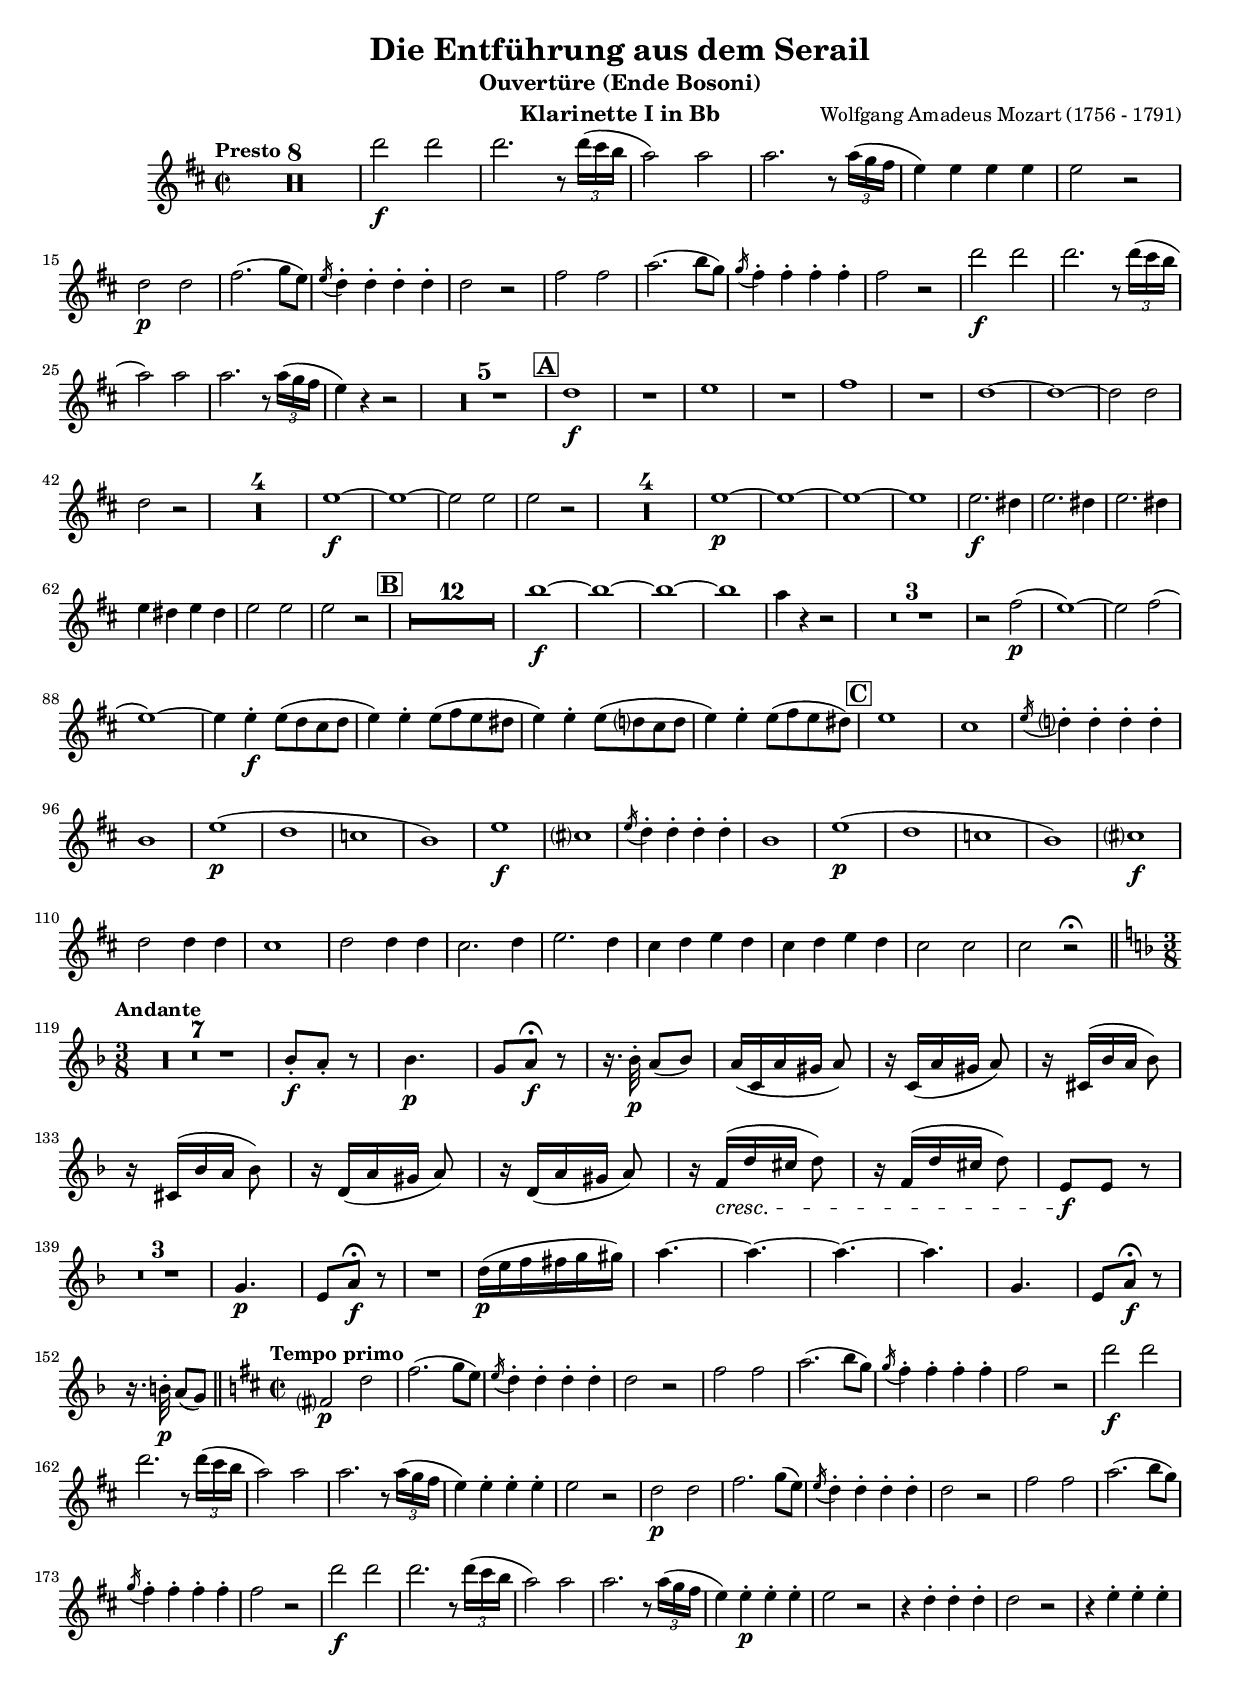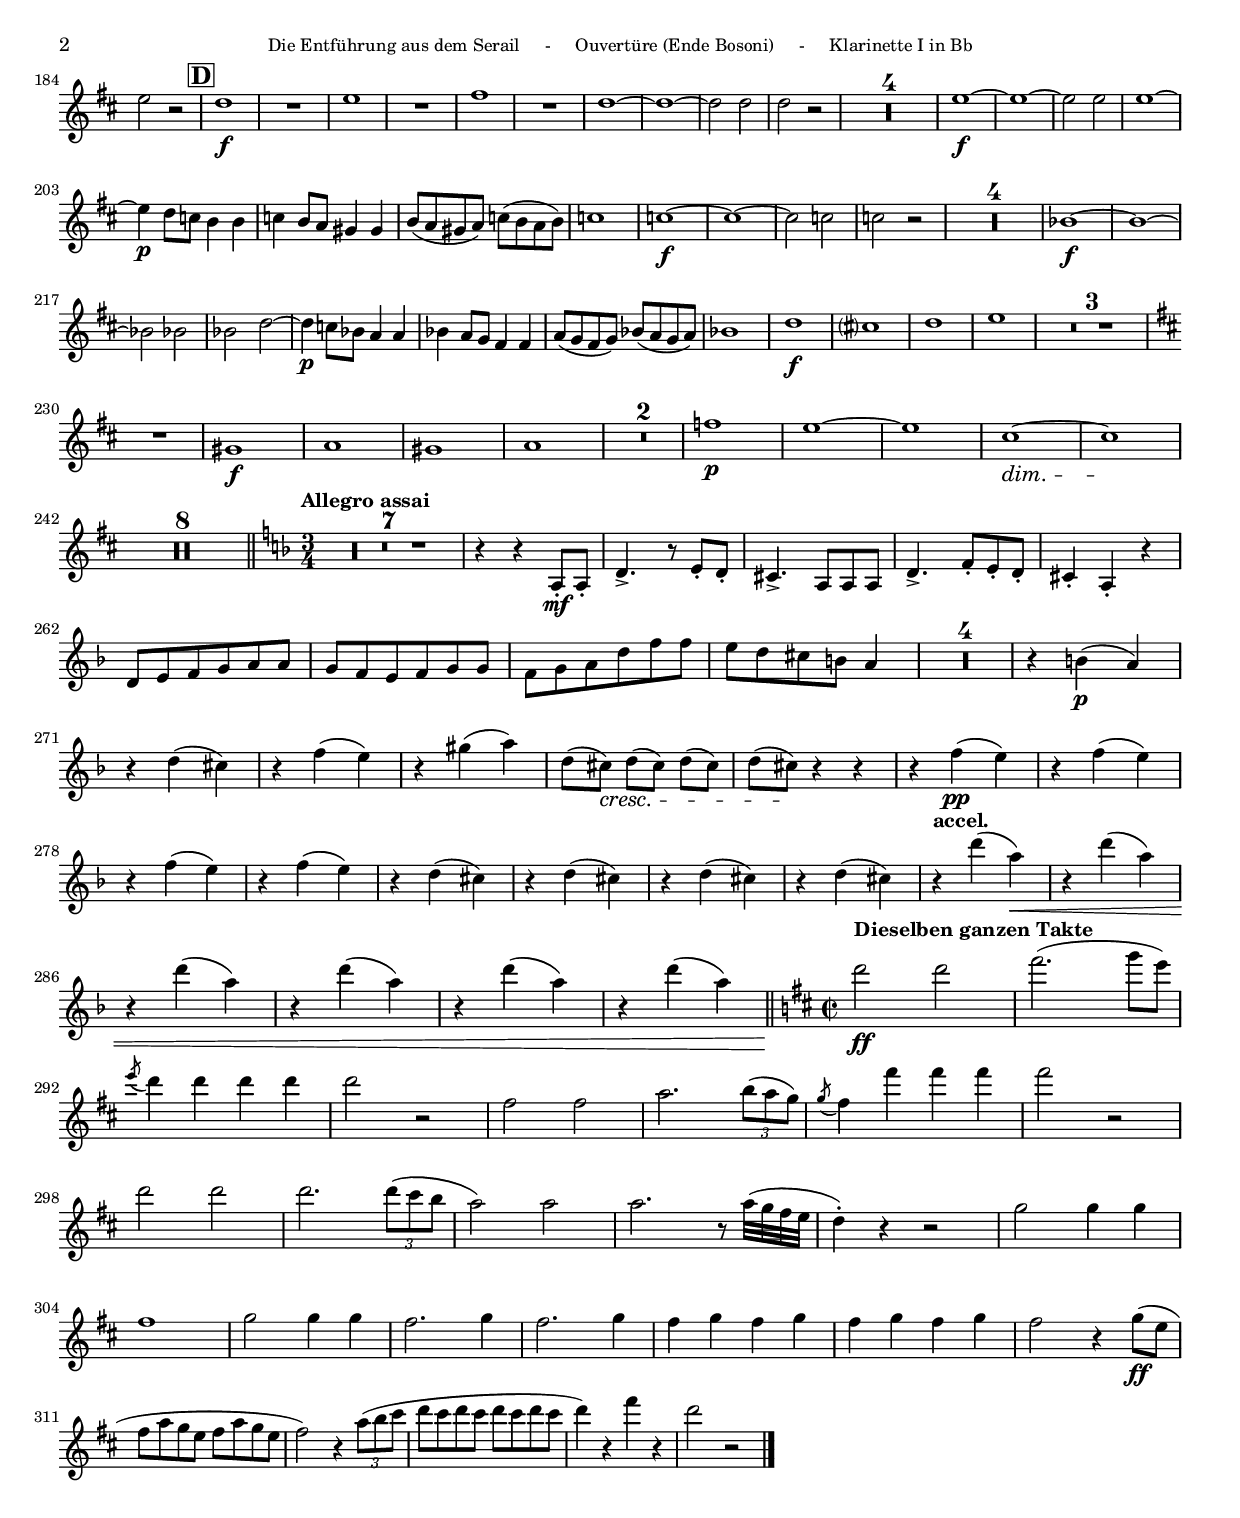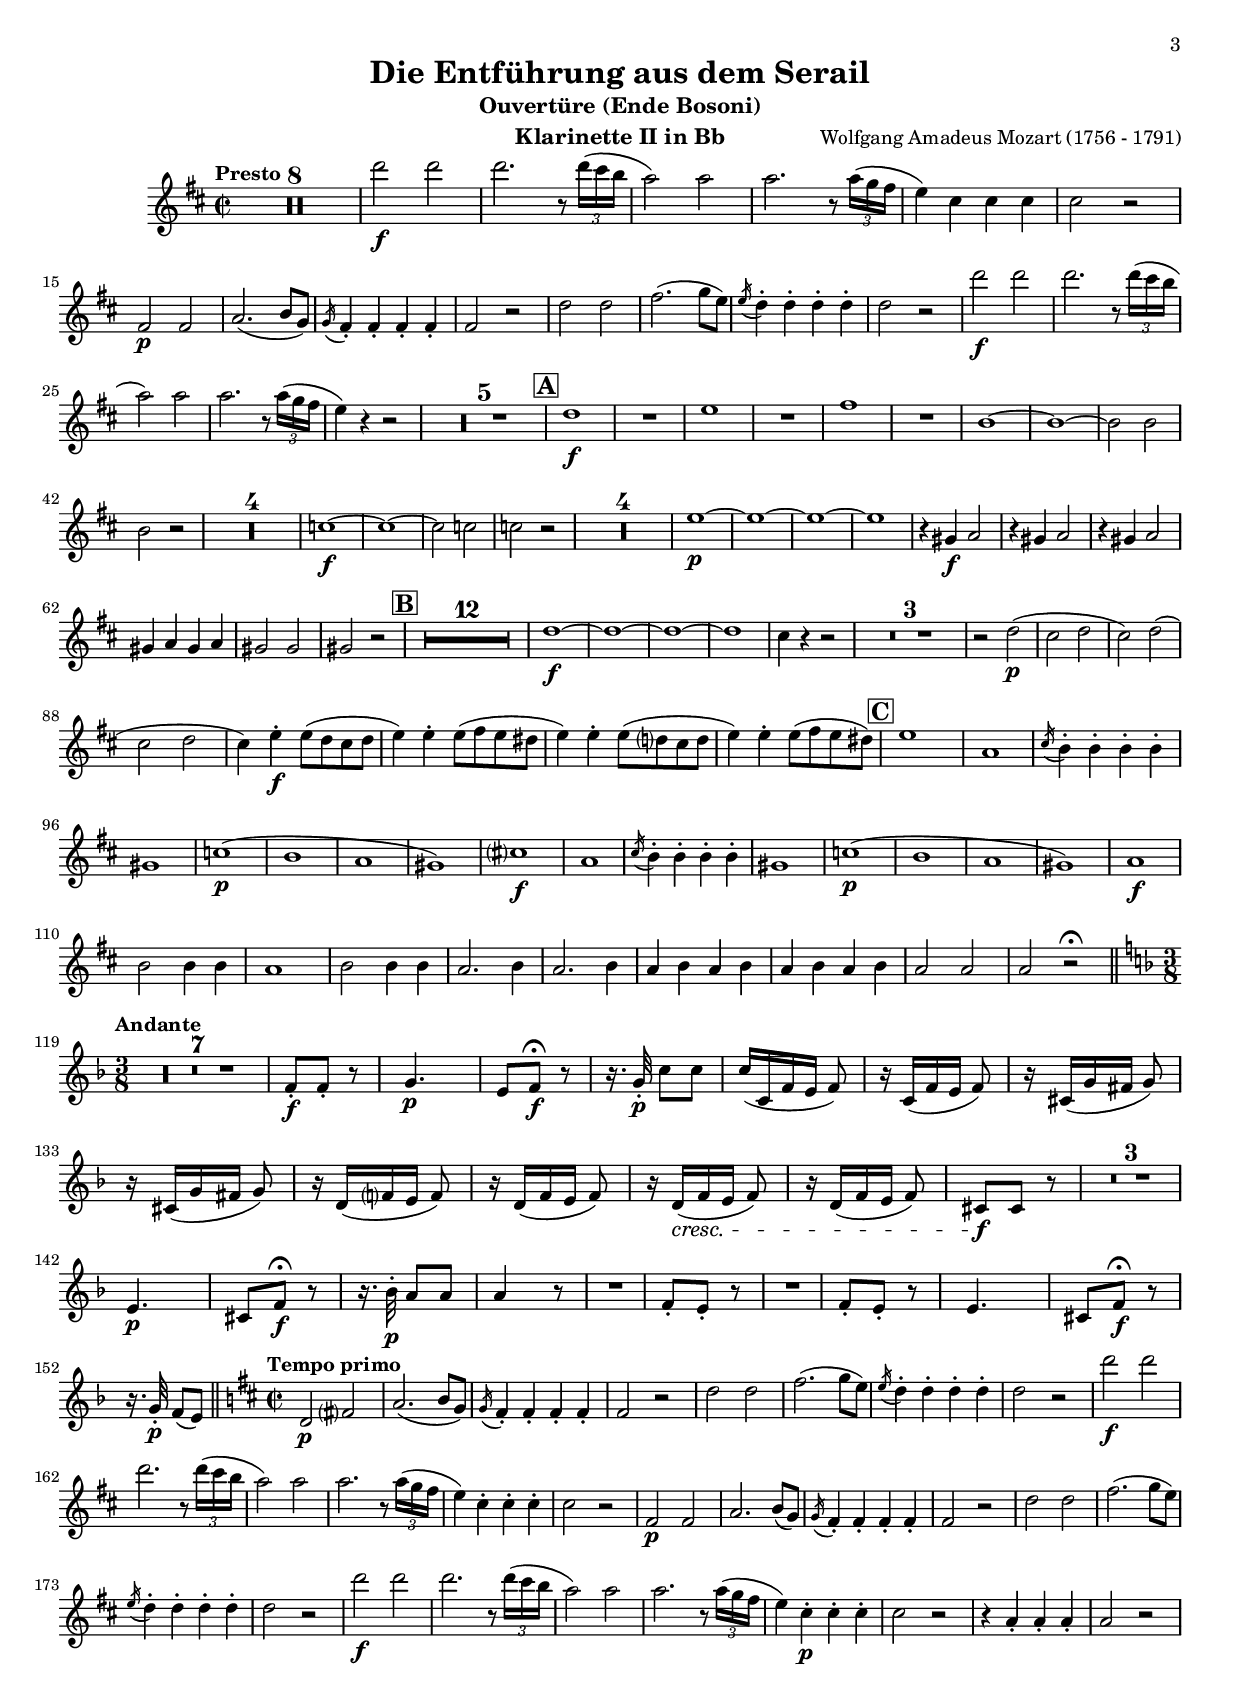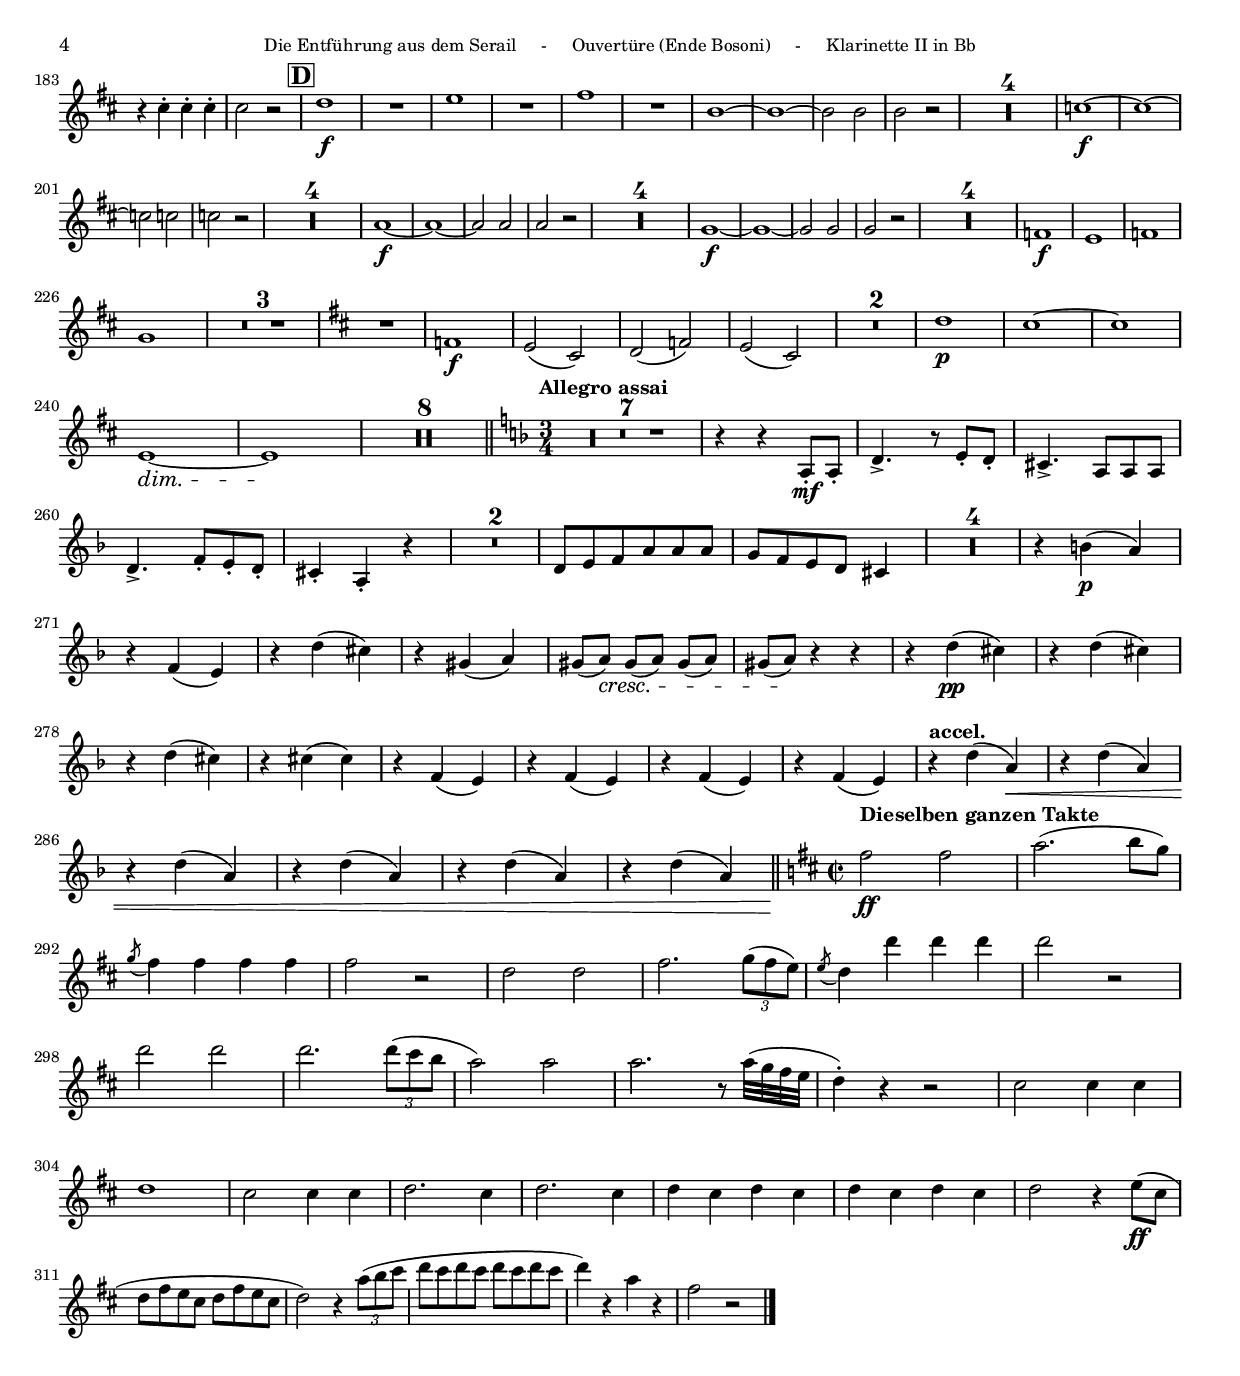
\version "2.18.2"
\language "deutsch"

\paper {
    top-margin = 10\mm
    bottom-margin = 10\mm
    left-margin = 10\mm
    right-margin = 10\mm
    ragged-last = ##t
}
  
\header{
  title = "Die Entführung aus dem Serail"
  subtitle = "Ouvertüre (Ende Bosoni)"
  composer = "Wolfgang Amadeus Mozart (1756 - 1791)"
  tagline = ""
}

% Adapt this for automatic line-breaks
% mBreak = {}
mBreak = { \break }
#(set-global-staff-size 17)

% Useful snippets
pDolce = \markup { \dynamic p \italic \bold "dolce" }
pesante = _\markup {\italic {"pesante"} }
pocoRit = ^\markup {\italic {"poco rit."} }
moltoRit = ^\markup {\italic {"molto rit."} }
pocoAnimato = ^\markup {\italic {"poco animato"} }
pocoAPocoPiuAnimato = ^\markup {\italic {"poco a poco più animato"} }
lunga = _\markup {\italic {"lunga"} }
string = ^\markup {\italic {"string."} }
legato = _\markup {\italic {"legato"} }
solo = ^\markup { "Solo" }
sic = ^\markup { \tiny { "sic!" } }
accel = ^\markup { \bold { "accel." } }
dieselben = ^\markup { \bold { "Dieselben ganzen Takte" } }

% Adapted from LSR http://lsr.di.unimi.it/LSR/Snippet?id=431
% Force a bar number to appear at the location of the next symbol
% Usage: \forceBarNumber a8 ...
forceBarNumber =
#(define-music-function (parser location music) (ly:music?)
    #{
      \override Score.BarNumber.break-visibility = ##(#f #t #t)
      $music
      \revert Score.BarNumber.break-visibility
    #})


% Adapted from http://lsr.di.unimi.it/LSR/Snippet?id=655
% Make title, subtitle, instrument appear on pages other than the first
#(define (part-not-first-page layout props arg)
   (if (not (= (chain-assoc-get 'page:page-number props -1)
               (ly:output-def-lookup layout 'first-page-number)))
       (interpret-markup layout props arg)
       empty-stencil))

\paper {
  oddHeaderMarkup = \markup
  \fill-line {
    " "
    \on-the-fly #part-not-first-page \fontsize #-1.0 \concat {
      \fromproperty #'header:title
      "     -     "
      \fromproperty #'header:subtitle
      "     -     "
      \fromproperty #'header:instrument
    }
    \on-the-fly #print-page-number-check-first \fromproperty #'page:page-number-string
  }
  evenHeaderMarkup = \markup
  \fill-line {
    \on-the-fly #print-page-number-check-first \fromproperty #'page:page-number-string
    \on-the-fly #part-not-first-page \fontsize #-1.0 \concat {
      \fromproperty #'header:title
      "     -     "
      \fromproperty #'header:subtitle
      "     -     "
      \fromproperty #'header:instrument
    }
    " "
  }
}

% ---------------------------------------------------------

clarinet_I_main = {
  \relative c' {
    \transposition c
    \key c \major
    \defaultTimeSignature
    \time 2/2
    \tempo "Presto"

    % cl1 page 1 line 1
    \barNumberCheck #1
    R1*8 |
    c''2\f c |
    c2. r8 \tuplet 3/2 { c16( h a } |
    g2) g |
    g2. r8 \tuplet 3/2 { g16( f e } |
    d4) d d d |
    d2 r2 |
    \mBreak
    
    % cl1 page 1 line 2
    \barNumberCheck #15
    c2\p c |
    e2.( f8 d) |
    \acciaccatura { d16 } c4-. c-. c-. c-. |
    c2 r2 |
    e2 e |
    g2.( a8 f) |
    \acciaccatura { f16 } e4-. e-. e-. e-. |
    e2 r2 |
    c'2\f c |
    c2. r8 \tuplet 3/2 { c16( h a } |
    \mBreak
    
    % cl1 page 1 line 3
    \barNumberCheck #25
    g2) g |
    g2. r8 \tuplet 3/2 { g16( f e } |
    d4) r4 r2 |
    R1*5 |
    \mark #1
    c1\f |
    R1 |
    d1 |
    R1 |
    e1 |
    R1 |
    c1~ |
    c1~ |
    c2 c |
    \mBreak
    
    % cl1 page 1 line 4
    \barNumberCheck #42
    c2 r2 |
    R1*4 |
    d1\f~ |
    d1~ |
    d2 d |
    d2 r2 |
    R1*4 |
    d1\p~ |
    d1~ |
    d1~ |
    d1 |
    d2.\f cis4 |
    d2. cis4 |
    d2. cis4 |
    \mBreak
    
    % cl1 page 1 line 5
    \barNumberCheck #62
    d4 cis d cis |
    d2 d |
    d2 r2 |
    \mark #2
    R1*12
    a'1\f~ |
    a1~ |
    a1~ |
    a1 |
    g4 r4 r2 |
    R1*3 |
    r2 e2\p( |
    d1)~ |
    d2 e( |
    \mBreak
    
    % cl1 page 1 line 6
    \barNumberCheck #88
    d1)~ |
    d4 d-.\f d8( c h c |
    d4) d-. d8( e d cis |
    d4) d-. d8( c h c |
    d4) d-. d8( e d cis) |
    \mark #3
    d1 |
    h1 |
    \acciaccatura { d16 } c?4-. c-. c-. c-. |
    \mBreak
    
    % cl1 page 1 line 7
    \barNumberCheck #96
    a1 |
    d1\p( |
    c1 |
    b1 |
    a1) |
    d1\f |
    h?1 |
    \acciaccatura { d16 } c4-. c-. c-. c-. |
    a1 |
    d1\p( |
    c1 |
    b1 |
    a1) |
    h?1\f |
    \mBreak
    
    % cl1 page 1 line 8
    \barNumberCheck #110
    c2 c4 c |
    h1 |
    c2 c4 c |
    h2. c4 |
    d2. c4 |
    h4 c d c |
    h4 c d c |
    h2 h |
    h2 r2\fermata
    \bar "||"
    \mBreak

    % cl1 page 1 line 9
    \barNumberCheck #119
    \key es \major
    \time 3/8
    \tempo "Andante"
    R4.*7 |
    as8-.\f g-. r |
    as4.\p |
    f8 g\f\fermata r |
    r16. as32-.\p\noBeam g8( as) |
    g16( b, g' fis g8\noBeam) |
    r16 b,( g' fis g8\noBeam) |
    r16 h,( as' g as8\noBeam) |
    \mBreak
    
    % cl1 page 1 line 10
    \barNumberCheck #133
    r16 h,( as' g as8\noBeam) |
    r16 c,( g' fis g8\noBeam) |
    r16 c,( g' fis g8\noBeam) |
    r16 es(\cresc c' h c8\noBeam) |
    r16 es,( c' h c8\noBeam) |
    d,8\f d r |
    \mBreak
    
    % cl1 page 1 line 11
    \barNumberCheck #139
    R4.*3 |
    f4.\p |
    d8 g8\f\fermata r |
    R4. |
    c16(\p d es e f fis) |
    g4.~ |
    g4.~ |
    g4.~ |
    g4. |
    f,4. |
    d8 g8\f\fermata r |
    \mBreak
  
    % cl1 page 2 line 1
    \barNumberCheck #152
    r16. a32-.\p\noBeam g8( f) |
    \bar "||"
    \key c \major
    \time 2/2
    \tempo "Tempo primo"
    e?2\p c'2 |
    e2.( f8 d) |
    \acciaccatura { d16 } c4-. c-. c-. c-. |
    c2 r2 |
    e2 e |
    g2.( a8 f) |
    \acciaccatura { f16 } e4-. e-. e-. e-. |
    e2 r2 |
    c'2\f c |
    \mBreak
    
    % cl1 page 2 line 2
    \barNumberCheck #162
    c2. r8 \tuplet 3/2 { c16( h a } |
    g2) g |
    g2. r8 \tuplet 3/2 { g16( f e } |
    d4) d-. d-. d-. |
    d2 r2 |
    c2\p c |
    e2. f8( d) |
    \acciaccatura { d16 } c4-. c-. c-. c-. |
    c2 r2 |
    e2 e |
    g2.( a8 f) |
    \mBreak
    
    % cl1 page 2 line 3
    \barNumberCheck #173
    \acciaccatura { f16 } e4-. e-. e-. e-. |
    e2 r2 |
    c'2\f c |
    c2. r8 \tuplet 3/2 { c16( h a } |
    g2) g |
    g2. r8 \tuplet 3/2 { g16( f e } |
    d4) d-.\p d-. d-. |
    d2 r2 |
    r4 c-. c-. c-. |
    c2 r2 |
    r4 d-. d-. d-. ||
    \mBreak
    
    % cl1 page 2 line 4
    \barNumberCheck #184
    d2 r2 |
    \mark #4
    c1\f
    R1 |
    d1 |
    R1 |
    e1 |
    R1 |
    c1~ |
    c1~ |
    c2 c |
    c2 r2 |
    R1*4 |
    d1\f~ |
    d1~ |
    d2 d |
    d1~ |
    \mBreak
    
    % cl1 page 2 line 5
    \barNumberCheck #203
    d4\p c8 b a4 a |
    b4 a8 g fis4 fis |
    a8( g fis g) b( a g a) |
    b1 |
    b1\f~ |
    b1~ |
    b2 b |
    b2 r |
    R1*4 |
    as1\f~ |
    as1~ |
    \mBreak
    
    % cl1 page 2 line 6
    \barNumberCheck #217
    as2 as |
    as2 c~ |
    c4\p b8 as g4 g |
    as4 g8 f e4 e |
    g8( f e f) as( g f g) |
    as1 |
    c1\f |
    h?1 |
    c1 |
    d1 |
    R1*3 |
    \mBreak
  }
}

clarinet_I_end_andre = {
  \relative c' {
    \transposition c
    \key c \major

    % (andre) cl1 page 2 line 7
    \barNumberCheck #230
    g''2.\f fis4 |
    g2.\fz fis4 |
    g2.\fz fis4 |
    g4 fis g fis |
    g2 g |
    g2 r |
    \mark #5
    R1*8 |
    g2\f g |
    g2. r4 |
    g2 g |
    g2. r4 |
    f2 f |
    f2. r8 f32( e d c |
    \mBreak
    
    % (andre) cl1 page 2 line 8
    \barNumberCheck #250
    h2) h |
    h2. r8 h32( a g f |
    e4) r a2\p( |
    g2 f |
    e2) a( |
    g2 f |
    e2) g~ |
    g1~ |
    g2 g~ |
    g1~ |
    g4 r g'8\f( f e f) |
    g2 g8( a g fis) |
    \mBreak
    
    % cl1 page 2 line 9
    \barNumberCheck #262
    g2 g8( f e f) |
    g2 g8( a g fis) |
    \mark #6
    g1\fz |
    e1\fz |
    \acciaccatura { g16 } f4 f f f |
    d1\fz |
    R1*4 |
    g1\fz |
    e1\fz |
    \acciaccatura { g16 } f4 f f f |
    d2\fz r |
    \mBreak
    
    % (andre) cl1 page 2 line 10
    \barNumberCheck #276
    es1\p( |
    d1 |
    c1 |
    h1) |
    R1*4 |
    e1\cresc( |
    d1 |
    c1 |
    h1) |
    \mark #7
    c1\fp |
    R1 |
    f1\fp |
    R1 |
    g1\fp |
    R1 |
    a1\fz |
    a1\fz |
    a1\fz~ |
    \mBreak
    
    % (andre) cl1 page 2 line 11
    \barNumberCheck #297
    a2 a\fz |
    g2 e |
    f2 d |
    a'1\fz |
    a1\fz |
    a1\fz~ |
    a2 a\fz |
    g1( |
    e1 |
    f1 |
    d1) |
    c1\ff~ |
    c1 |
    e1\ff~ |
    e1 |
    g1\ff~ |
    g1 |
    \mBreak
    
    % (andre) cl1 page 2 line 12
    \barNumberCheck #314
    c4\ff e,8. e16 e4 g |
    e4 g e g |
    e4 e8. e16 e4 g |
    e4 g e g |
    e4 e8. e16 e4 g |
    e4 g e g |
    e2. r4 |
    c'2. r4 |
    c,1\fermata
    \bar "|."
    \mBreak
  }
}

clarinet_I_end_bosoni = {
  \relative c' {
    \transposition c
    \key c \major

    % (bosoni) cl1 page 1 line 1
    % \barNumberCheck #1
    R1 |
    fis1\f |
    g1 |
    fis1 |
    g1 |
    R1*2 |
    es'1\p |
    d1~ |
    d1 |
    h1~\dim |
    h1\! |
    \mBreak
    
    % (bosoni) cl1 page 1 line 2
    % \barNumberCheck #13
    R1*8 |
    \bar "||"
    \key es \major
    \time 3/4
    \tempo "Allegro assai"
    R2.*7 |
    r4 r g,8-.\mf g-. |
    c4.-> r8 d-. c-. |
    h4.-> g8 g g |
    c4.-> es8-. d-. c-. |
    h4-. g4-. r4 |
    \mBreak
    
    % (bosoni) cl1 page 1 line 3
    % \barNumberCheck #33
    c8 d es f g g |
    f8 es d es f f |
    es8 f g c es es |
    d8 c h a g4 |
    R2.*4 |
    r4 a(\p g) |
    \mBreak
    
    % (bosoni) cl1 page 1 line 4
    % \barNumberCheck #42
    r4 c( h) |
    r4 es( d) |
    r4 fis( g) |
    c,8([ h)]\cresc c( h) c([ h)] |
    c8( h)\! r4 r |
    r4 es(\pp d) |
    r4 es( d) |
    \mBreak
    
    % (bosoni) cl1 page 1 line 5
    % \barNumberCheck #49
    r4 es( d) |
    r4 es( d) |
    r4 c( h) |
    r4 c( h) |
    r4 c( h) |
    r4 c( h) |
    r4\accel c'( g)\< |
    r4 c( g) |
    \mBreak
    
    % (bosoni) cl1 page 1 line 6
    % \barNumberCheck #57
    r4 c( g) |
    r4 c( g) |
    r4 c( g) |
    r4 c( g) |
    \bar "||"
    \key c \major
    \time 2/2
    c2\ff\dieselben c |
    e2.( f8 d) |
    \mBreak
    
    % (bosoni) cl1 page 1 line 7
    % \barNumberCheck #63
    \acciaccatura { d8 } c4 c c c |
    c2 r |
    e,2 e |
    g2. \tuplet 3/2 { a8( g f) } |
    \acciaccatura { f8 } e4 e' e e |
    e2 r |
    \mBreak
    
    % (bosoni) cl1 page 1 line 8
    % \barNumberCheck #69
    c2 c |
    c2. \tuplet 3/2 { c8( h a } |
    g2) g |
    g2. r8 g32( f e d |
    c4-.) r4 r2 |
    f2 f4 f |
    \mBreak
    
    % (bosoni) cl1 page 1 line 9
    % \barNumberCheck #75
    e1 |
    f2 f4 f |
    e2. f4 |
    e2. f4 |
    e4 f e f |
    e4 f e f |
    e2 r4 f8(\ff d |
    \mBreak
    
    % (bosoni) cl1 page 1 line 10
    % \barNumberCheck 82
    e8 g f d e g f d |
    e2) r4 \tuplet 3/2 { g8( a h } |
    c8 h c h c h c h |
    c4) r4 e r |
    c2 r2 |
    \bar "|."
    % \barNumberCheck #87
  }
}


clarinet_II_main = {
  \relative c' {
    \transposition c
    \key c \major
    \defaultTimeSignature
    \time 2/2
    \tempo "Presto"

    % cl2 page 1 line 1
    \barNumberCheck #1
    R1*8 |
    c''2\f c |
    c2. r8 \tuplet 3/2 { c16( h a } |
    g2) g |
    g2. r8 \tuplet 3/2 { g16( f e } |
    d4) h h h |
    h2 r2 |
    \mBreak
    
    % cl2 page 1 line 2
    \barNumberCheck #15
    e,2\p e |
    g2.( a8 f) |
    \acciaccatura { f16 } e4-. e-. e-. e-. |
    e2 r2 |
    c'2 c |
    e2.( f8 d) |
    \acciaccatura { d16 } c4-. c-. c-. c-. |
    c2 r2 |
    c'2\f c |
    c2. r8 \tuplet 3/2 { c16( h a } |
    \mBreak
    
    % cl2 page 1 line 3
    \barNumberCheck #25
    g2) g |
    g2. r8 \tuplet 3/2 { g16( f e } |
    d4) r4 r2 |
    R1*5 |
    \mark #1
    c1\f |
    R1 |
    d1 |
    R1 |
    e1 |
    R1 |
    a,1~ |
    a1~ |
    a2 a |
    \mBreak
    
    % cl2 page 1 line 4
    \barNumberCheck #42
    a2 r2 |
    R1*4 |
    b1\f~ |
    b1~ |
    b2 b |
    b2 r2 |
    R1*4 |
    d1\p~ |
    d1~ |
    d1~ |
    d1 |
    r4 fis,\f g2 |
    r4 fis g2 |
    r4 fis g2 |
    \mBreak
    
    % cl2 page 1 line 5
    \barNumberCheck #62
    fis4 g fis g |
    fis2 fis |
    fis2 r2 |
    \mark #2
    R1*12
    c'1\f~ |
    c1~ |
    c1~ |
    c1 |
    h4 r4 r2 |
    R1*3 |
    r2 c2\p( |
    h2 c |
    h2) c( |
    \mBreak
    
    % cl2 page 1 line 6
    \barNumberCheck #88
    h2 c |
    h4) d-.\f d8( c h c |
    d4) d-. d8( e d cis |
    d4) d-. d8( c h c |
    d4) d-. d8( e d cis) |
    \mark #3
    d1 |
    g,1 |
    \acciaccatura { h16 } a4-. a-. a-. a-. |
    \mBreak
    
    % cl2 page 1 line 7
    \barNumberCheck #96
    fis1 |
    b1\p( |
    a1 |
    g1 |
    fis1) |
    h?1\f |
    g1 |
    \acciaccatura { h16 } a4-. a-. a-. a-. |
    fis1 |
    b1\p( |
    a1 |
    g1 |
    fis1) |
    g1\f |
    \mBreak
    
    % cl2 page 1 line 8
    \barNumberCheck #110
    a2 a4 a |
    g1 |
    a2 a4 a |
    g2. a4 |
    g2. a4 |
    g4 a g a |
    g4 a g a |
    g2 g |
    g2 r2\fermata
    \bar "||"
    \mBreak

    % cl2 page 1 line 9
    \barNumberCheck #119
    \key es \major
    \time 3/8
    \tempo "Andante"
    R4.*7 |
    es8-.\f es-. r |
    f4.\p |
    d8 es\f\fermata r |
    r16. f32-.\p\noBeam b8 b |
    b16( b, es d es8\noBeam) |
    r16 b( es d es8\noBeam) |
    r16 h( f' e f8\noBeam) |
    \mBreak
    
    % cl2 page 1 line 10
    \barNumberCheck #133
    r16 h,( f' e f8\noBeam) |
    r16 c( es d es8\noBeam) |
    r16 c( es d es8\noBeam) |
    r16 c(\cresc es d es8\noBeam) |
    r16 c( es d es8\noBeam) |
    h8\f h r |
    R4.*3 |
    \mBreak
    
    % cl2 page 1 line 11
    \barNumberCheck #142
    d4.\p |
    h8 es8\f\fermata r |
    r16. as32-.\p\noBeam g8 g |	% FIXME: Similar rhythm in various places above
    g4 r8 |
    R4. |
    es8-. d-. r |
    R4. |
    es8-. d-. r |
    d4. |
    h8 es8\f\fermata r |
    \mBreak
  
    % cl2 page 2 line 1
    \barNumberCheck #152
    r16. f32-.\p\noBeam es8( d) |
    \bar "||"
    \key c \major
    \time 2/2
    \tempo "Tempo primo"
    c2\p e?2 |
    g2.( a8 f) |
    \acciaccatura { f16 } e4-. e-. e-. e-. |
    e2 r2 |
    c'2 c |
    e2.( f8 d) |
    \acciaccatura { d16 } c4-. c-. c-. c-. |
    c2 r2 |
    c'2\f c |
    \mBreak
    
    % cl2 page 2 line 2
    \barNumberCheck #162
    c2. r8 \tuplet 3/2 { c16( h a } |
    g2) g |
    g2. r8 \tuplet 3/2 { g16( f e } |
    d4) h-. h-. h-. |
    h2 r2 |
    e,2\p e |
    g2. a8( f) |
    \acciaccatura { f16 } e4-. e-. e-. e-. |
    e2 r2 |
    c'2 c |
    e2.( f8 d) |
    \mBreak
    
    % cl2 page 2 line 3
    \barNumberCheck #173
    \acciaccatura { d16 } c4-. c-. c-. c-. |
    c2 r2 |
    c'2\f c |
    c2. r8 \tuplet 3/2 { c16( h a } |
    g2) g |
    g2. r8 \tuplet 3/2 { g16( f e } |
    d4) h-.\p h-. h-. |
    h2 r2 |
    r4 g-. g-. g-. |
    g2 r2 |
    \mBreak
    
    % cl2 page 2 line 4
    \barNumberCheck #183
    r4 h-. h-. h-. ||
    h2 r2 |
    \mark #4
    c1\f
    R1 |
    d1 |
    R1 |
    e1 |
    R1 |
    a,1~ |
    a1~ |
    a2 a |
    a2 r2 |
    R1*4 |
    b1\f~ |
    b1~ |
    \mBreak
    
    % cl2 page 2 line 5
    \barNumberCheck #201
    b2 b |
    b2 r |
    R1*4
    g1\f~ |
    g1~ |
    g2 g |
    g2 r |
    R1*4 |
    f1\f~ |
    f1~ |
    f2 f |
    f2 r |
    R1*4 |
    es1\f |
    d1 |
    es1 |
    \mBreak

    % cl2 page 2 line 6 (start)
    \barNumberCheck #226
    f1 |
    R1*3 |
  }
}

clarinet_II_end_andre = {
  \relative c' {
    \transposition c
    \key c \major

    % (andre) cl2 page 2 line 6 (continued)
    \barNumberCheck #230
    r4 h'\f c2\fz |
    r4 h c2\fz |
    r4 h c2\fz |
    h4 c h c |
    h2 h |
    h2 r |
    \mark #5
    R1*8 |
    c2\f c |
    c2. r4 |
    c2 c |
    c2. r4 |
    \mBreak
    
    % (andre) cl2 page 2 line 7
    \barNumberCheck #248
    f2 f |
    f2. r8 f32( e d c |
    h2) h |
    h2. r8 h32( a g f |
    e4) r f2\p( |
    e2 d |
    c2) f( |
    e2 d |
    c2) f( |
    e2 d |
    c2) f( |
    e2 d |
    \mBreak
    
    % (andre) cl2 page 2 line 9
    \barNumberCheck #260
    c4) r c'2\f~ |
    c2 c~ |
    c2 c~ |
    c2 c |
    \mark #6
    e1\fz |
    c1\fz |
    \acciaccatura { e16 } d4 d d d |
    h1\fz |
    R1*4 |
    e1\fz |
    c1\fz |
    \acciaccatura { e16 } d4 d d d |
    h2\fz r |
    g1\p( |
    f1 |
    \mBreak
    
    % (andre) cl2 page 2 line 10
    \barNumberCheck #278
    es1 |
    d1) |
    R1*4 |
    cis'1\cresc( |
    a1 |
    g1 |
    f1) |
    \mark #7
    e1\fp |
    R1 |
    c'1\fp |
    R1 |
    c1\fp |
    R1 |
    a1\fz |
    a1\fz |
    a1\fz~ |
    a2 a\fz |
    \mBreak
    
    % (andre) cl2 page 2 line 11
    \barNumberCheck #298
    g2 c |
    d2 h |
    a'1\fz |
    a1\fz |
    a1\fz~ |
    a2 a\fz |
    d,1( |
    c1 |
    d1 |
    h1) |
    c1\ff~ |
    c1 |
    e1\ff~ |
    e1 |
    g1\ff~ |
    g1 |
    \mBreak
    
    % (andre) cl2 page 2 line 12
    \barNumberCheck #314
    c,4\ff c8. c16 c4 e |
    c4 e c e |
    c4 c8. c16 c4 e |
    c4 e c e |
    c4 c8. c16 c4 e |
    c4 e c e |
    c2. r4 |
    e2. r4 |
    c,1\fermata
    \bar "|."
    \mBreak
  }
}

clarinet_II_end_bosoni = {
  \relative c' {
    \transposition c
    \key c \major

    % (bosoni) cl2 page 1 line 1
    % \barNumberCheck #1
    R1 |
    es1\f |
    d2( h) |
    c2( es) |
    d2( h) |
    R1*2 |
    c'1\p |
    h1~ |
    h1 |
    \mBreak
    
    % (bosoni) cl2 page 1 line 2
    % \barNumberCheck #11
    d,~\dim |
    d1\! |
    R1*8 |
    \bar "||"
    \key es \major
    \time 3/4
    \tempo "Allegro assai"
    R2.*7 |
    r4 r g,8-.\mf g-. |
    c4.-> r8 d-. c-. |
    h4.-> g8 g g |
    \mBreak
    
    % (bosoni) cl2 page 1 line 3
    % \barNumberCheck #31
    c4.-> es8-. d-. c-. |
    h4-. g4-. r4 |
    R2.*2 |
    c8 d es g g g |
    f8 es d c h4 |
    R2.*4 |
    r4 a'(\p g) |
    \mBreak
    
    % (bosoni) cl2 page 1 line 4
    % \barNumberCheck #42
    r4 es( d) |
    r4 c'( h) |
    r4 fis( g) |
    fis8([ g)]\cresc fis( g) fis([ g)] |
    fis8( g)\! r4 r |
    r4 c(\pp h) |
    r4 c( h) |
    \mBreak
    
    % (bosoni) cl2 page 1 line 5
    % \barNumberCheck #49
    r4 c( h) |
    r4 h( h) |
    r4 es,( d) |
    r4 es( d) |
    r4 es( d) |
    r4 es( d) |
    r4\accel c'( g)\< |
    r4 c( g) |
    \mBreak
    
    % (bosoni) cl2 page 1 line 6
    % \barNumberCheck #57
    r4 c( g) |	
    r4 c( g) |
    r4 c( g) |
    r4 c( g) |
    \bar "||"
    \key c \major
    \time 2/2
    e'2\ff\dieselben e |
    g2.( a8 f) |
    \mBreak
    
    % (bosoni) cl2 page 1 line 7
    % \barNumberCheck #63
    \acciaccatura { f8 } e4 e e e |
    e2 r |
    c2 c |
    e2. \tuplet 3/2 { f8( e d) } |
    \acciaccatura { d8 } c4 c' c c |
    c2 r |
    \mBreak
    
    % (bosoni) cl2 page 1 line 8
    % \barNumberCheck #69
    c2 c |
    c2. \tuplet 3/2 { c8( h a } |
    g2) g |
    g2. r8 g32( f e d |
    c4-.) r4 r2 |
    h2 h4 h |
    \mBreak
    
    % (bosoni) cl2 page 1 line 9
    % \barNumberCheck #75
    c1 |
    h2 h4 h |
    c2. h4 |
    c2. h4 |
    c4 h c h |
    c4 h c h |
    c2 r4 d8(\ff h |
    \mBreak
    
    % (bosoni) cl2 page 1 line 10
    % \barNumberCheck 82
    c8 e d h c e d h |
    c2) r4 \tuplet 3/2 { g'8( a h } |
    c8 h c h c h c h |
    c4) r4 g r |
    e2 r2 |
    \bar "|."
    % \barNumberCheck #87
  }
}


\bookpart {
  \header{
    instrument = "Klarinette I in Bb"
  }
  \score {
    \new Staff {
      \compressFullBarRests
      \set Score.markFormatter = #format-mark-box-alphabet
      \override DynamicLineSpanner.staff-padding = #3
      \accidentalStyle Score.modern-cautionary
      \new Voice {
        \transpose c d
        {
          \clarinet_I_main
          % \clarinet_I_end_andre
          \clarinet_I_end_bosoni
        }
      }
    }
  }
}


\bookpart {
  \header{
    instrument = "Klarinette II in Bb"
  }
  \score {
    \new Staff {
      \compressFullBarRests
      \set Score.markFormatter = #format-mark-box-alphabet
      \override DynamicLineSpanner.staff-padding = #3
      \accidentalStyle Score.modern-cautionary
      \new Voice {
        \transpose c d
        {
          \clarinet_II_main
          % \clarinet_II_end_andre
          \clarinet_II_end_bosoni
        }
      }
    }
  }
}
